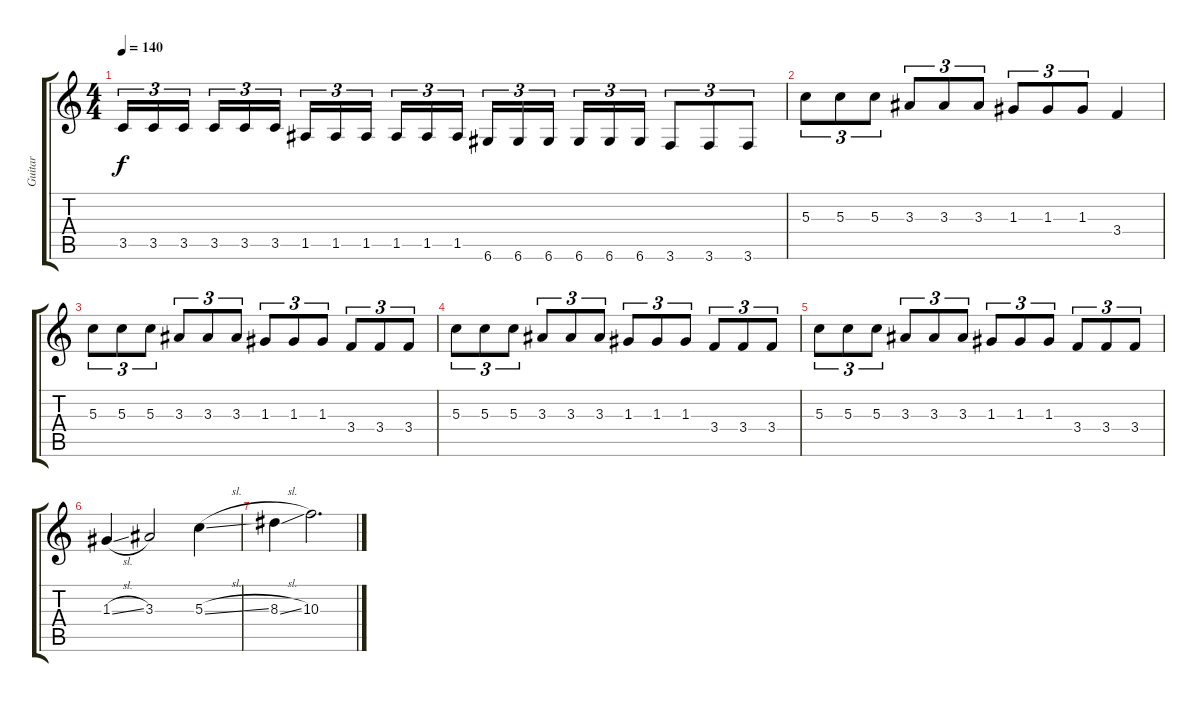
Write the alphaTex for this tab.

\track ("Guitar" "Guitar") {instrument distortionguitar}
\staff {score tabs}
\tuning (E4 B3 G3 D3 A2 D2) {hide}
\ts (4 4)
\tempo 140
\clef g2
\ks c
3.5.16{tu (3 2) dy f} 3.5.16{tu (3 2)} 3.5.16{tu (3 2) beam splitsecondary} 3.5.16{tu (3 2)} 3.5.16{tu (3 2)} 3.5.16{tu (3 2)} 1.5.16{tu (3 2)} 1.5.16{tu (3 2)} 1.5.16{tu (3 2) beam splitsecondary} 1.5.16{tu (3 2)} 1.5.16{tu (3 2)} 1.5.16{tu (3 2)} 6.6.16{tu (3 2)} 6.6.16{tu (3 2)} 6.6.16{tu (3 2) beam splitsecondary} 6.6.16{tu (3 2)} 6.6.16{tu (3 2)} 6.6.16{tu (3 2)} 3.6.8{tu (3 2)} 3.6.8{tu (3 2)} 3.6.8{tu (3 2)} |
5.3.8{tu (3 2)} 5.3.8{tu (3 2)} 5.3.8{tu (3 2)} 3.3.8{tu (3 2)} 3.3.8{tu (3 2)} 3.3.8{tu (3 2)} 1.3.8{tu (3 2)} 1.3.8{tu (3 2)} 1.3.8{tu (3 2)} 3.4.4 |
5.3.8{tu (3 2)} 5.3.8{tu (3 2)} 5.3.8{tu (3 2)} 3.3.8{tu (3 2)} 3.3.8{tu (3 2)} 3.3.8{tu (3 2)} 1.3.8{tu (3 2)} 1.3.8{tu (3 2)} 1.3.8{tu (3 2)} 3.4.8{tu (3 2)} 3.4.8{tu (3 2)} 3.4.8{tu (3 2)} |
5.3.8{tu (3 2)} 5.3.8{tu (3 2)} 5.3.8{tu (3 2)} 3.3.8{tu (3 2)} 3.3.8{tu (3 2)} 3.3.8{tu (3 2)} 1.3.8{tu (3 2)} 1.3.8{tu (3 2)} 1.3.8{tu (3 2)} 3.4.8{tu (3 2)} 3.4.8{tu (3 2)} 3.4.8{tu (3 2)} |
5.3.8{tu (3 2)} 5.3.8{tu (3 2)} 5.3.8{tu (3 2)} 3.3.8{tu (3 2)} 3.3.8{tu (3 2)} 3.3.8{tu (3 2)} 1.3.8{tu (3 2)} 1.3.8{tu (3 2)} 1.3.8{tu (3 2)} 3.4.8{tu (3 2)} 3.4.8{tu (3 2)} 3.4.8{tu (3 2)} |
1.3{sl}.4 3.3.2 5.3{sl}.4 |
8.3{sl}.4 10.3.2{d}
